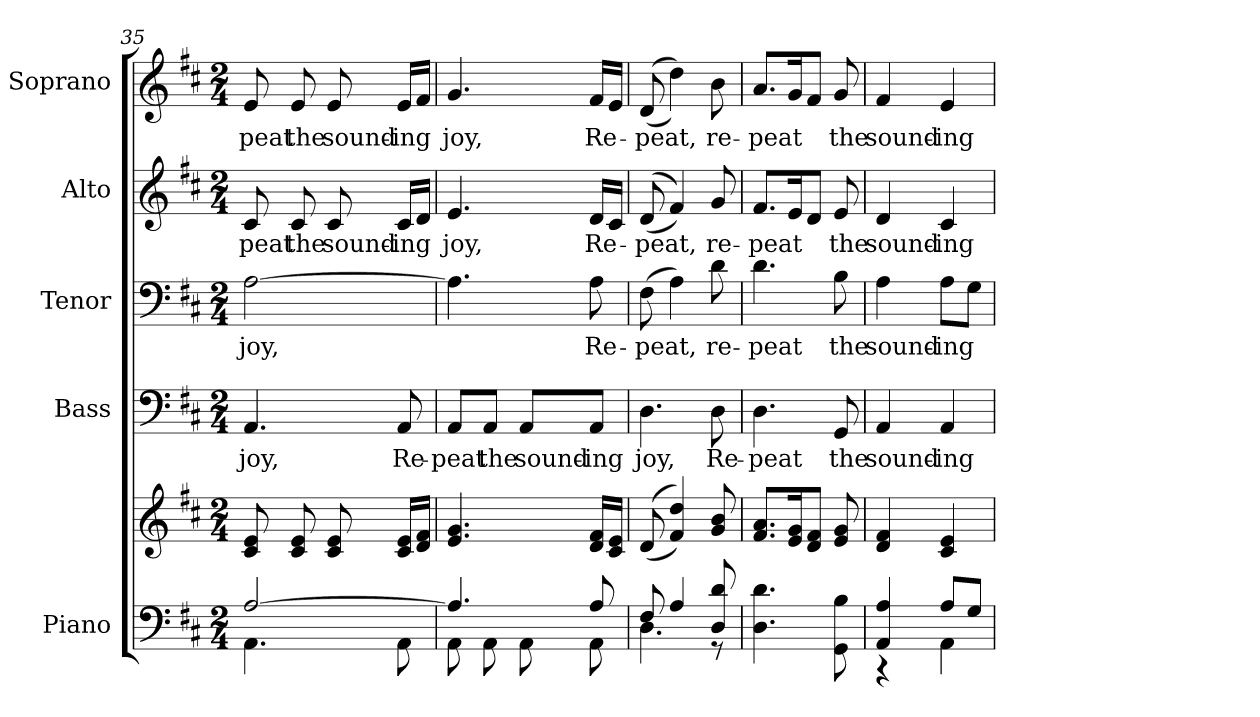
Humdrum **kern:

**kern	**kern	**kern	**text	**kern	**text	**kern	**text	**kern	**text
*part5	*part5	*part4	*part4	*part3	*part3	*part2	*part2	*part1	*part1
*staff6	*staff5	*staff4	*staff4	*staff3	*staff3	*staff2	*staff2	*staff1	*staff1
*I"Piano	*	*I"Bass	*	*I"Tenor	*	*I"Alto	*	*I"Soprano	*
*I'Pno.	*	*I'B.	*	*I'T.	*	*I'A.	*	*I'S.	*
*clefF4	*clefG2	*clefF4	*	*clefF4	*	*clefG2	*	*clefG2	*
*k[f#c#]	*k[f#c#]	*k[f#c#]	*	*k[f#c#]	*	*k[f#c#]	*	*k[f#c#]	*
*D:	*D:	*D:	*	*D:	*	*D:	*	*D:	*
*M2/4	*M2/4	*M2/4	*	*M2/4	*	*M2/4	*	*M2/4	*
=35	=35	=35	=35	=35	=35	=35	=35	=35	=35
*^	*	*	*	*	*	*	*	*	*
!	!	!	!	!LO:LY:b:color=#000000	!	!	!	!	!	!
!	!	!	!	!	!	!LO:LY:b:color=#000000	!	!	!	!
!	!	!	!	!	!	!	!	!LO:LY:b:color=#000000	!	!
!	!	!	!	!	!	!	!	!	!	!LO:LY:b:color=#000000
[>2Ai/	4.AAi\	8c#i/ 8ei	4.AAi/	joy,	[>2Ai\	joy,	8c#i/	-peat	8ei/	-peat
!	!	!	!	!	!	!	!	!LO:LY:b:color=#000000	!	!
!	!	!	!	!	!	!	!	!	!	!LO:LY:b:color=#000000
.	.	8c#i/ 8ei	.	.	.	.	8c#i/	the	8ei/	the
!	!	!	!	!	!	!	!	!LO:LY:b:color=#000000	!	!
!	!	!	!	!	!	!	!	!	!	!LO:LY:b:color=#000000
.	.	8c#i/ 8ei	.	.	.	.	8c#i/	sound-	8ei/	sound-
!	!	!	!	!LO:LY:b:color=#000000	!	!	!	!	!	!
!	!	!	!	!	!	!	!	!LO:LY:b:color=#000000	!	!
!	!	!	!	!	!	!	!	!	!	!LO:LY:b:color=#000000
.	8AAi\	16c#i/ 16eiLL	8AAi/	Re-	.	.	16c#i/LL	-ing	16ei/LL	-ing
.	.	16di/ 16f#iJJ	.	.	.	.	16di/JJ	.	16f#i/JJ	.
!!LO:PB:g=z
=36	=36	=36	=36	=36	=36	=36	=36	=36	=36	=36
!	!	!	!	!LO:LY:b:color=#000000	!	!	!	!	!	!
!	!	!	!	!	!	!	!	!LO:LY:b:color=#000000	!	!
!	!	!	!	!	!	!	!	!	!	!LO:LY:b:color=#000000
4.Ai/]	8AAi\	4.ei/ 4.gi	8AAi/L	-peat	4.Ai\]	.	4.ei/	joy,	4.gi/	joy,
!	!	!	!	!LO:LY:b:color=#000000	!	!	!	!	!	!
.	8AAi\	.	8AAi/J	the	.	.	.	.	.	.
!	!	!	!	!LO:LY:b:color=#000000	!	!	!	!	!	!
.	8AAi\	.	8AAi/L	sound-	.	.	.	.	.	.
!	!	!	!	!LO:LY:b:color=#000000	!	!	!	!	!	!
!	!	!	!	!	!	!LO:LY:b:color=#000000	!	!	!	!
!	!	!	!	!	!	!	!	!LO:LY:b:color=#000000	!	!
!	!	!	!	!	!	!	!	!	!	!LO:LY:b:color=#000000
8Ai/	8AAi\	16di/ 16f#iLL	8AAi/J	-ing	8Ai\	Re-	16di/LL	Re-	16f#i/LL	Re-
.	.	16c#i/ 16eiJJ	.	.	.	.	16c#i/JJ	.	16ei/JJ	.
=37	=37	=37	=37	=37	=37	=37	=37	=37	=37	=37
!	!	!	!	!LO:LY:b:color=#000000	!	!	!	!	!	!
!	!	!	!	!	!	!LO:LY:b:color=#000000	!	!	!	!
!	!	!	!	!	!	!	!	!LO:LY:b:color=#000000	!	!
!	!	!	!	!	!	!	!	!	!	!LO:LY:b:color=#000000
8F#i/	4.Di\	((8di/	4.Di\	joy,	(8F#i\	-peat,	((8di/	-peat,	((8di/	-peat,
4Ai/	.	4f#i/ 4ddi))	.	.	4Ai\)	.	4f#i/))	.	4ddi\))	.
!	!	!	!	!LO:LY:b:color=#000000	!	!	!	!	!	!
!	!	!	!	!	!	!LO:LY:b:color=#000000	!	!	!	!
!	!	!	!	!	!	!	!	!LO:LY:b:color=#000000	!	!
!	!	!	!	!	!	!	!	!	!	!LO:LY:b:color=#000000
8Di/ 8di	8r	8gi/ 8bi	8Di\	Re-	8di\	re-	8gi/	re-	8bi\	re-
*v	*v	*	*	*	*	*	*	*	*	*
=38	=38	=38	=38	=38	=38	=38	=38	=38	=38
*^	*	*	*	*	*	*	*	*	*
!	!	!	!	!LO:LY:b:color=#000000	!	!	!	!	!	!
*v	*v	*	*	*	*	*	*	*	*	*
*^	*	*	*	*	*	*	*	*	*
!	!	!	!	!	!	!LO:LY:b:color=#000000	!	!	!	!
*v	*v	*	*	*	*	*	*	*	*	*
*^	*	*	*	*	*	*	*	*	*
!	!	!	!	!	!	!	!	!LO:LY:b:color=#000000	!	!
*v	*v	*	*	*	*	*	*	*	*	*
*^	*	*	*	*	*	*	*	*	*
!	!	!	!	!	!	!	!	!	!	!LO:LY:b:color=#000000
*v	*v	*	*	*	*	*	*	*	*	*
4.Di\ 4.di	8.f#i/ 8.aiL	4.Di\	-peat	4.di\	-peat	8.f#i/L	-peat	8.ai/L	-peat
.	16ei/ 16giK	.	.	.	.	16ei/K	.	16gi/K	.
.	8di/ 8f#iJ	.	.	.	.	8di/J	.	8f#i/J	.
!	!	!	!LO:LY:b:color=#000000	!	!	!	!	!	!
!	!	!	!	!	!LO:LY:b:color=#000000	!	!	!	!
!	!	!	!	!	!	!	!LO:LY:b:color=#000000	!	!
!	!	!	!	!	!	!	!	!	!LO:LY:b:color=#000000
8GGi\ 8Bi	8ei/ 8gi	8GGi/	the	8Bi\	the	8ei/	the	8gi/	the
!!LO:PB:g=z
=39	=39	=39	=39	=39	=39	=39	=39	=39	=39
*^	*	*	*	*	*	*	*	*	*
!	!	!	!	!LO:LY:b:color=#000000	!	!	!	!	!	!
!	!	!	!	!	!	!LO:LY:b:color=#000000	!	!	!	!
!	!	!	!	!	!	!	!	!LO:LY:b:color=#000000	!	!
!	!	!	!	!	!	!	!	!	!	!LO:LY:b:color=#000000
4AAi/ 4Ai	4r	4di/ 4f#i	4AAi/	sound-	4Ai\	sound-	4di/	sound-	4f#i/	sound-
!	!	!	!	!LO:LY:b:color=#000000	!	!	!	!	!	!
!	!	!	!	!	!	!LO:LY:b:color=#000000	!	!	!	!
!	!	!	!	!	!	!	!	!LO:LY:b:color=#000000	!	!
!	!	!	!	!	!	!	!	!	!	!LO:LY:b:color=#000000
8Ai/L	4AAi\	4c#i/ 4ei	4AAi/	-ing	8Ai\L	-ing	4c#i/	-ing	4ei/	-ing
8Gi/J	.	.	.	.	8Gi\J	.	.	.	.	.
*v	*v	*	*	*	*	*	*	*	*	*
=	=	=	=	=	=	=	=	=	=
*-	*-	*-	*-	*-	*-	*-	*-	*-	*-
